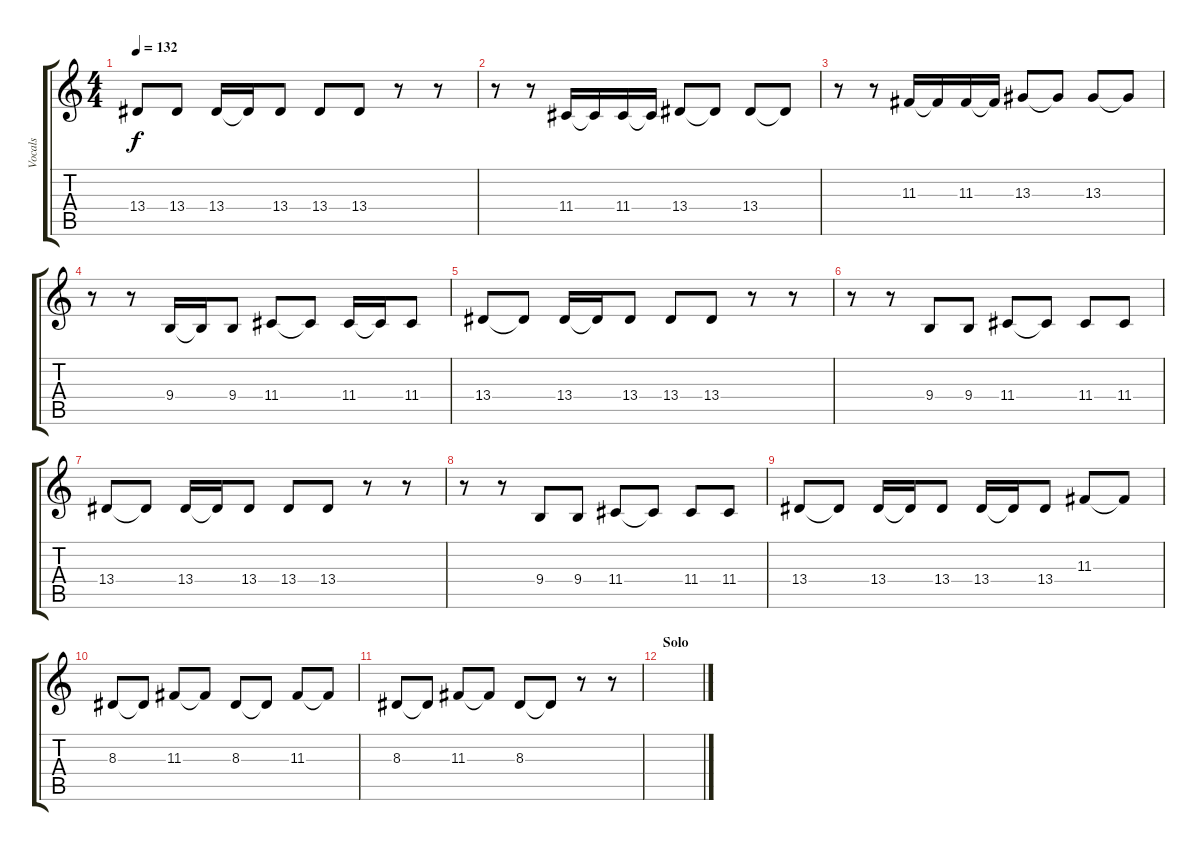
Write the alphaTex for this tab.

\track ("Vocals" "Vocals") {instrument altosax}
\staff {score tabs}
\tuning (E4 B3 G3 D3 A2 E2) {hide}
\ts (4 4)
\tempo 132
\clef g2
\ks c
13.4.8{dy f} 13.4.8 13.4.16 13.4{t}.16 13.4.8 13.4.8 13.4.8 r.8 r.8 |
r.8 r.8 11.4.16 11.4{t}.16 11.4.16 11.4{t}.16 13.4.8 13.4{t}.8 13.4.8 13.4{t}.8 |
r.8 r.8 11.3.16 11.3{t}.16 11.3.16 11.3{t}.16 13.3.8 13.3{t}.8 13.3.8 13.3{t}.8 |
r.8 r.8 9.4.16 9.4{t}.16 9.4.8 11.4.8 11.4{t}.8 11.4.16 11.4{t}.16 11.4.8 |
13.4.8 13.4{t}.8 13.4.16 13.4{t}.16 13.4.8 13.4.8 13.4.8 r.8 r.8 |
r.8 r.8 9.4.8 9.4.8 11.4.8 11.4{t}.8 11.4.8 11.4.8 |
13.4.8 13.4{t}.8 13.4.16 13.4{t}.16 13.4.8 13.4.8 13.4.8 r.8 r.8 |
r.8 r.8 9.4.8 9.4.8 11.4.8 11.4{t}.8 11.4.8 11.4.8 |
13.4.8 13.4{t}.8 13.4.16 13.4{t}.16 13.4.8 13.4.16 13.4{t}.16 13.4.8 11.3.8 11.3{t}.8 |
8.3.8 8.3{t}.8 11.3.8 11.3{t}.8 8.3.8 8.3{t}.8 11.3.8 11.3{t}.8 |
8.3.8 8.3{t}.8 11.3.8 11.3{t}.8 8.3.8 8.3{t}.8 r.8 r.8 |
\section ("" "Solo")
